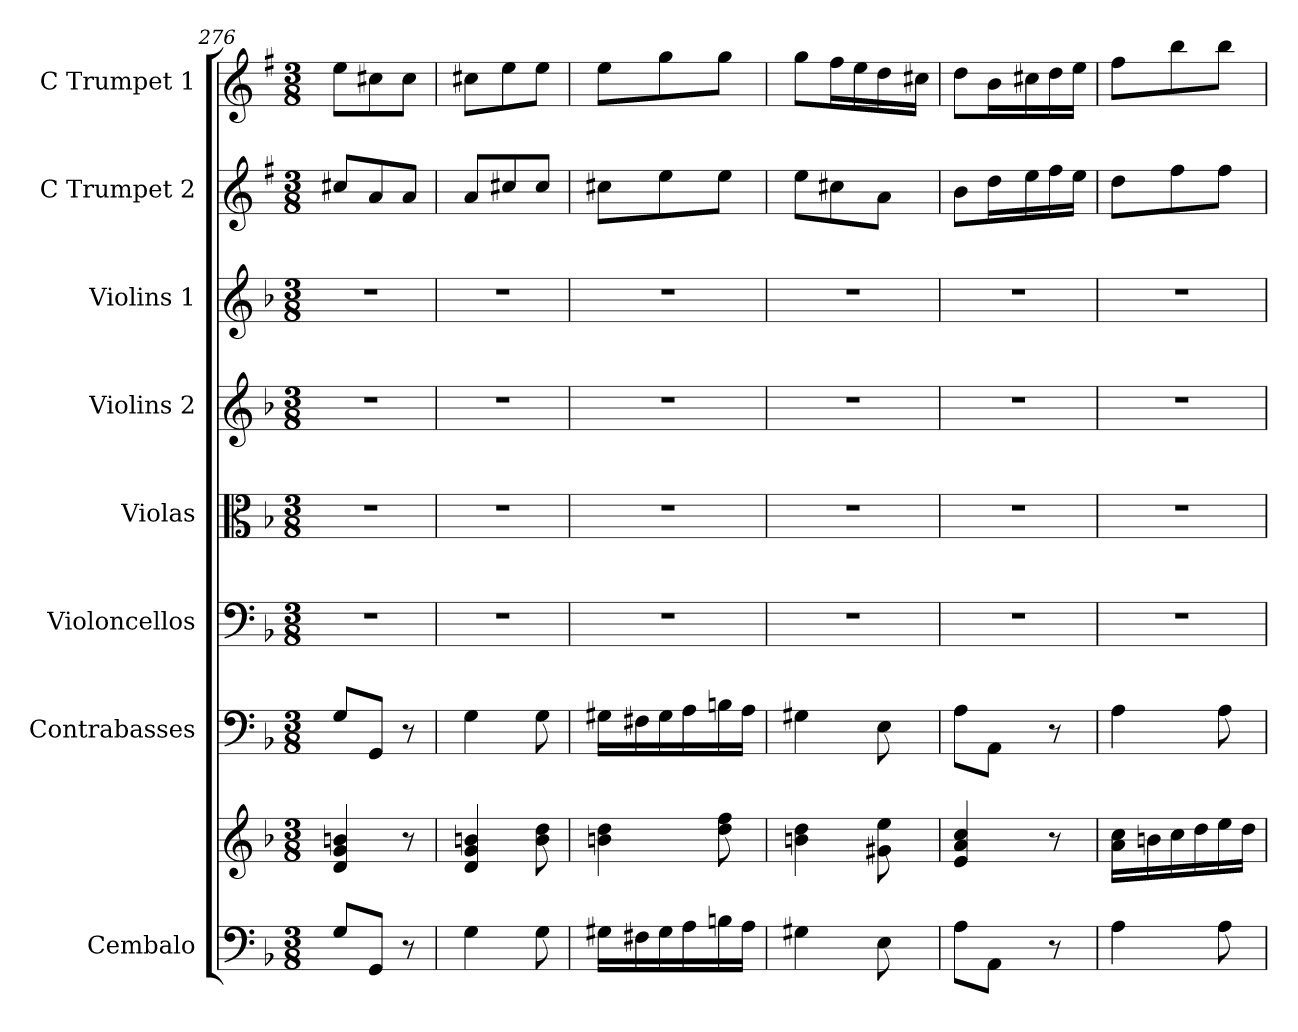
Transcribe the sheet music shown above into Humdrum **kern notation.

**kern	**kern	**kern	**kern	**kern	**kern	**kern	**kern	**kern
*part8	*part8	*part7	*part6	*part5	*part4	*part3	*part2	*part1
*staff9	*staff8	*staff7	*staff6	*staff5	*staff4	*staff3	*staff2	*staff1
*I"Cembalo	*	*I"Contrabasses	*I"Violoncellos	*I"Violas	*I"Violins 2	*I"Violins 1	*I"C Trumpet 2	*I"C Trumpet 1
*I'Cbl.	*	*I'Cbs.	*I'Vcs.	*I'Vlas.	*I'Vlns. 2	*I'Vlns. 1	*I'C Tpt. 2	*I'C Tpt. 1
*clefF4	*clefG2	*clefF4	*clefF4	*clefC3	*clefG2	*clefG2	*clefG2	*clefG2
*	*	*	*	*	*	*	*ITrd1c2	*ITrd1c2
*k[b-]	*k[b-]	*k[b-]	*k[b-]	*k[b-]	*k[b-]	*k[b-]	*k[b-]	*k[b-]
*M3/8	*M3/8	*M3/8	*M3/8	*M3/8	*M3/8	*M3/8	*M3/8	*M3/8
=276	=276	=276	=276	=276	=276	=276	=276	=276
8G/L	4d/ 4g/ 4bn/	8G/L	4.r	4.r	4.r	4.r	8bn/L	8dd\L
8GG/J	.	8GG/J	.	.	.	.	8g/	8bn\
8r	8r	8r	.	.	.	.	8g/J	8b\J
=277	=277	=277	=277	=277	=277	=277	=277	=277
4G\	4d/ 4g/ 4bn/	4G\	4.r	4.r	4.r	4.r	8g/L	8bn\L
.	.	.	.	.	.	.	8bn/	8dd\
8G\	8b\ 8dd\	8G\	.	.	.	.	8b/J	8dd\J
=278	=278	=278	=278	=278	=278	=278	=278	=278
16G#X\LL	4bn\ 4dd\	16G#X\LL	4.r	4.r	4.r	4.r	8bn\L	8dd\L
16F#X\	.	16F#X\	.	.	.	.	.	.
16G#\	.	16G#\	.	.	.	.	8dd\	8ff\
16A\	.	16A\	.	.	.	.	.	.
16Bn\	8dd\ 8ff\	16Bn\	.	.	.	.	8dd\J	8ff\J
16A\JJ	.	16A\JJ	.	.	.	.	.	.
=279	=279	=279	=279	=279	=279	=279	=279	=279
4G#X\	4bn\ 4dd\	4G#X\	4.r	4.r	4.r	4.r	8dd\L	8ff\L
.	.	.	.	.	.	.	8bn\	16ee\L
.	.	.	.	.	.	.	.	16dd\
8E\	8g#X\ 8ee\	8E\	.	.	.	.	8g\J	16cc\
.	.	.	.	.	.	.	.	16bn\JJ
=280	=280	=280	=280	=280	=280	=280	=280	=280
8A\L	4e/ 4a/ 4cc/	8A\L	4.r	4.r	4.r	4.r	8a\L	8cc\L
8AA\J	.	8AA\J	.	.	.	.	16cc\L	16a\L
.	.	.	.	.	.	.	16dd\	16bn\
8r	8r	8r	.	.	.	.	16ee\	16cc\
.	.	.	.	.	.	.	16dd\JJ	16dd\JJ
!!LO:PB:g=z
=281	=281	=281	=281	=281	=281	=281	=281	=281
4A\	16a\ 16cc\LL	4A\	4.r	4.r	4.r	4.r	8cc\L	8ee\L
.	16bn\	.	.	.	.	.	.	.
.	16cc\	.	.	.	.	.	8ee\	8aa\
.	16dd\	.	.	.	.	.	.	.
8A\	16ee\	8A\	.	.	.	.	8ee\J	8aa\J
.	16dd\JJ	.	.	.	.	.	.	.
=	=	=	=	=	=	=	=	=
*-	*-	*-	*-	*-	*-	*-	*-	*-
